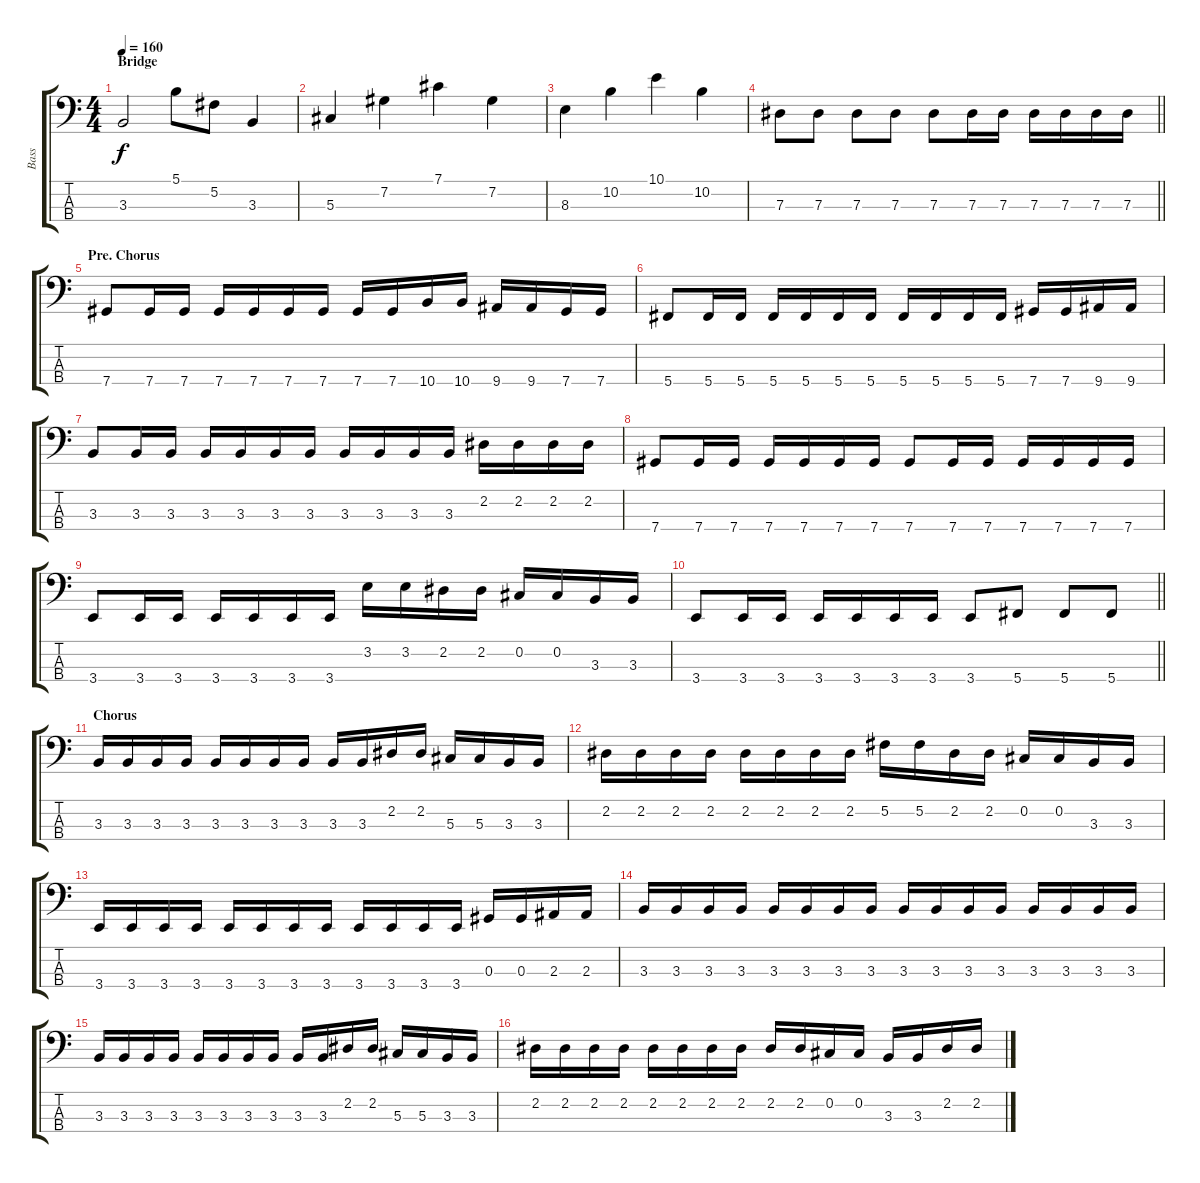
\track ("Bass" "Bass") {instrument electricbasspick}
\staff {score tabs}
\tuning (Gb2 Db2 Ab1 Db1) {hide}
\ts (4 4)
\section ("" "Bridge")
\tempo 160
\clef f4
\ks c
3.3.2{dy f} 5.1.8 5.2.8 3.3.4 |
5.3.4 7.2.4 7.1.4 7.2.4 |
8.3.4 10.2.4 10.1.4 10.2.4 |
\barLineRight lightlight
7.3.8 7.3.8 7.3.8 7.3.8 7.3.8 7.3.16 7.3.16 7.3.16 7.3.16 7.3.16 7.3.16 |
\section ("" "Pre. Chorus")
7.4.8 7.4.16 7.4.16 7.4.16 7.4.16 7.4.16 7.4.16 7.4.16 7.4.16 10.4.16 10.4.16 9.4.16 9.4.16 7.4.16 7.4.16 |
5.4.8 5.4.16 5.4.16 5.4.16 5.4.16 5.4.16 5.4.16 5.4.16 5.4.16 5.4.16 5.4.16 7.4.16 7.4.16 9.4.16 9.4.16 |
3.3.8 3.3.16 3.3.16 3.3.16 3.3.16 3.3.16 3.3.16 3.3.16 3.3.16 3.3.16 3.3.16 2.2.16 2.2.16 2.2.16 2.2.16 |
7.4.8 7.4.16 7.4.16 7.4.16 7.4.16 7.4.16 7.4.16 7.4.8 7.4.16 7.4.16 7.4.16 7.4.16 7.4.16 7.4.16 |
3.4.8 3.4.16 3.4.16 3.4.16 3.4.16 3.4.16 3.4.16 3.2.16 3.2.16 2.2.16 2.2.16 0.2.16 0.2.16 3.3.16 3.3.16 |
\barLineRight lightlight
3.4.8 3.4.16 3.4.16 3.4.16 3.4.16 3.4.16 3.4.16 3.4.8 5.4.8 5.4.8 5.4.8 |
\section ("" "Chorus")
3.3.16 3.3.16 3.3.16 3.3.16 3.3.16 3.3.16 3.3.16 3.3.16 3.3.16 3.3.16 2.2.16 2.2.16 5.3.16 5.3.16 3.3.16 3.3.16 |
2.2.16 2.2.16 2.2.16 2.2.16 2.2.16 2.2.16 2.2.16 2.2.16 5.2.16 5.2.16 2.2.16 2.2.16 0.2.16 0.2.16 3.3.16 3.3.16 |
3.4.16 3.4.16 3.4.16 3.4.16 3.4.16 3.4.16 3.4.16 3.4.16 3.4.16 3.4.16 3.4.16 3.4.16 0.3.16 0.3.16 2.3.16 2.3.16 |
3.3.16 3.3.16 3.3.16 3.3.16 3.3.16 3.3.16 3.3.16 3.3.16 3.3.16 3.3.16 3.3.16 3.3.16 3.3.16 3.3.16 3.3.16 3.3.16 |
3.3.16 3.3.16 3.3.16 3.3.16 3.3.16 3.3.16 3.3.16 3.3.16 3.3.16 3.3.16 2.2.16 2.2.16 5.3.16 5.3.16 3.3.16 3.3.16 |
2.2.16 2.2.16 2.2.16 2.2.16 2.2.16 2.2.16 2.2.16 2.2.16 2.2.16 2.2.16 0.2.16 0.2.16 3.3.16 3.3.16 2.2.16 2.2.16
